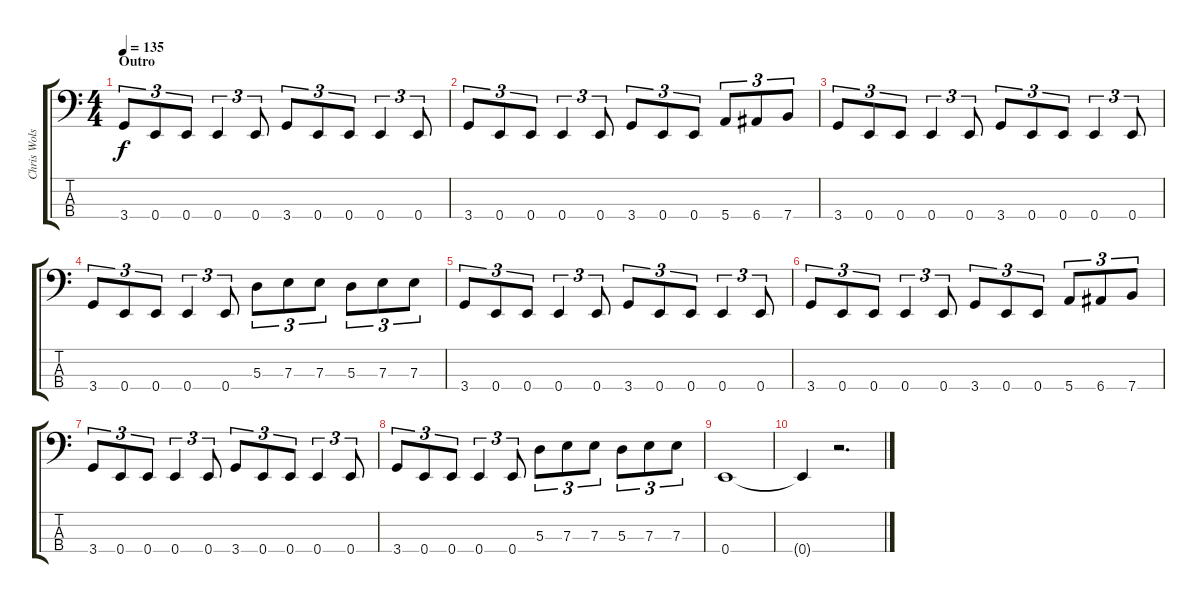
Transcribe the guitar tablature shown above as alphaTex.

\track ("Chris Wolstenholme (Bass)" "Chris Wols") {instrument electricbasspick}
\staff {score tabs}
\tuning (G2 D2 A1 E1) {hide}
\ts (4 4)
\section ("" "Outro")
\tempo 135
\clef f4
\ks c
3.4.8{tu (3 2) dy f} 0.4.8{tu (3 2)} 0.4.8{tu (3 2)} 0.4.4{tu (3 2)} 0.4.8{tu (3 2)} 3.4.8{tu (3 2)} 0.4.8{tu (3 2)} 0.4.8{tu (3 2)} 0.4.4{tu (3 2)} 0.4.8{tu (3 2)} |
3.4.8{tu (3 2)} 0.4.8{tu (3 2)} 0.4.8{tu (3 2)} 0.4.4{tu (3 2)} 0.4.8{tu (3 2)} 3.4.8{tu (3 2)} 0.4.8{tu (3 2)} 0.4.8{tu (3 2)} 5.4.8{tu (3 2)} 6.4.8{tu (3 2)} 7.4.8{tu (3 2)} |
3.4.8{tu (3 2)} 0.4.8{tu (3 2)} 0.4.8{tu (3 2)} 0.4.4{tu (3 2)} 0.4.8{tu (3 2)} 3.4.8{tu (3 2)} 0.4.8{tu (3 2)} 0.4.8{tu (3 2)} 0.4.4{tu (3 2)} 0.4.8{tu (3 2)} |
3.4.8{tu (3 2)} 0.4.8{tu (3 2)} 0.4.8{tu (3 2)} 0.4.4{tu (3 2)} 0.4.8{tu (3 2)} 5.3.8{tu (3 2)} 7.3.8{tu (3 2)} 7.3.8{tu (3 2)} 5.3.8{tu (3 2)} 7.3.8{tu (3 2)} 7.3.8{tu (3 2)} |
3.4.8{tu (3 2)} 0.4.8{tu (3 2)} 0.4.8{tu (3 2)} 0.4.4{tu (3 2)} 0.4.8{tu (3 2)} 3.4.8{tu (3 2)} 0.4.8{tu (3 2)} 0.4.8{tu (3 2)} 0.4.4{tu (3 2)} 0.4.8{tu (3 2)} |
3.4.8{tu (3 2)} 0.4.8{tu (3 2)} 0.4.8{tu (3 2)} 0.4.4{tu (3 2)} 0.4.8{tu (3 2)} 3.4.8{tu (3 2)} 0.4.8{tu (3 2)} 0.4.8{tu (3 2)} 5.4.8{tu (3 2)} 6.4.8{tu (3 2)} 7.4.8{tu (3 2)} |
3.4.8{tu (3 2)} 0.4.8{tu (3 2)} 0.4.8{tu (3 2)} 0.4.4{tu (3 2)} 0.4.8{tu (3 2)} 3.4.8{tu (3 2)} 0.4.8{tu (3 2)} 0.4.8{tu (3 2)} 0.4.4{tu (3 2)} 0.4.8{tu (3 2)} |
3.4.8{tu (3 2)} 0.4.8{tu (3 2)} 0.4.8{tu (3 2)} 0.4.4{tu (3 2)} 0.4.8{tu (3 2)} 5.3.8{tu (3 2)} 7.3.8{tu (3 2)} 7.3.8{tu (3 2)} 5.3.8{tu (3 2)} 7.3.8{tu (3 2)} 7.3.8{tu (3 2)} |
0.4.1 |
0.4{t}.4 r.2{d}
